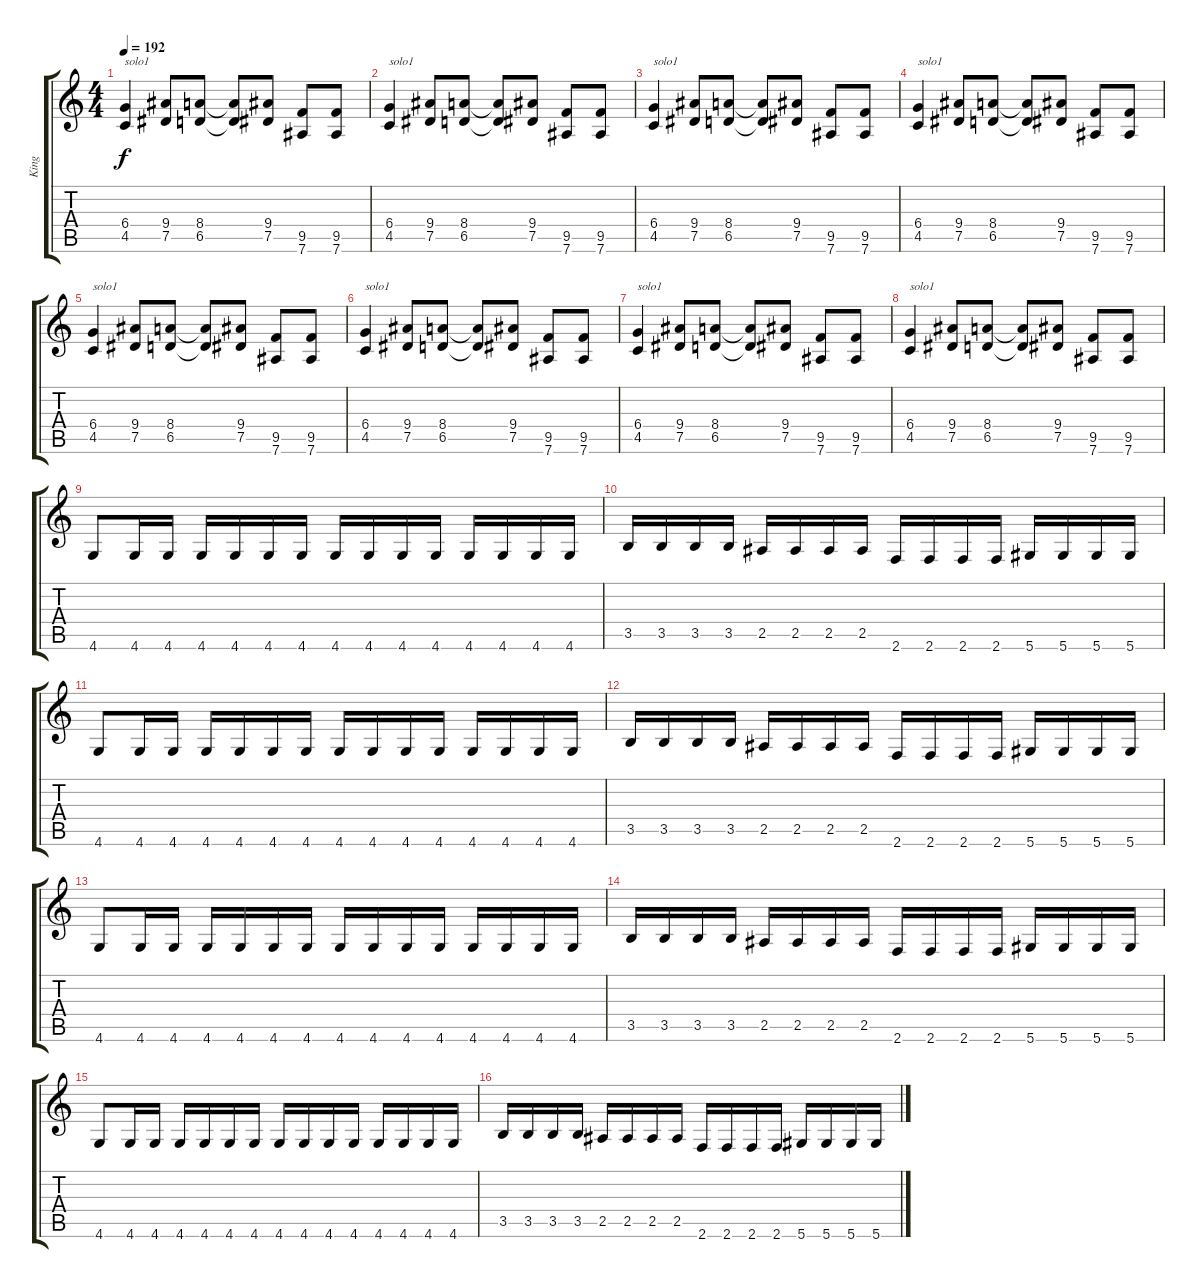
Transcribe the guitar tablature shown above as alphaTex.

\track ("King" "King") {instrument distortionguitar}
\staff {score tabs}
\tuning (Eb4 Bb3 Gb3 Db3 Ab2 Eb2) {hide}
\ts (4 4)
\tempo 192
\clef g2
\ks c
(6.4 4.5).4{txt "solo1" dy f} (9.4 7.5).8 (8.4 6.5).8 (8.4{t} 6.5{t}).8 (9.4 7.5).8 (9.5 7.6).8 (9.5 7.6).8 |
(6.4 4.5).4{txt "solo1"} (9.4 7.5).8 (8.4 6.5).8 (8.4{t} 6.5{t}).8 (9.4 7.5).8 (9.5 7.6).8 (9.5 7.6).8 |
(6.4 4.5).4{txt "solo1"} (9.4 7.5).8 (8.4 6.5).8 (8.4{t} 6.5{t}).8 (9.4 7.5).8 (9.5 7.6).8 (9.5 7.6).8 |
(6.4 4.5).4{txt "solo1"} (9.4 7.5).8 (8.4 6.5).8 (8.4{t} 6.5{t}).8 (9.4 7.5).8 (9.5 7.6).8 (9.5 7.6).8 |
(6.4 4.5).4{txt "solo1"} (9.4 7.5).8 (8.4 6.5).8 (8.4{t} 6.5{t}).8 (9.4 7.5).8 (9.5 7.6).8 (9.5 7.6).8 |
(6.4 4.5).4{txt "solo1"} (9.4 7.5).8 (8.4 6.5).8 (8.4{t} 6.5{t}).8 (9.4 7.5).8 (9.5 7.6).8 (9.5 7.6).8 |
(6.4 4.5).4{txt "solo1"} (9.4 7.5).8 (8.4 6.5).8 (8.4{t} 6.5{t}).8 (9.4 7.5).8 (9.5 7.6).8 (9.5 7.6).8 |
(6.4 4.5).4{txt "solo1"} (9.4 7.5).8 (8.4 6.5).8 (8.4{t} 6.5{t}).8 (9.4 7.5).8 (9.5 7.6).8 (9.5 7.6).8 |
4.6.8 4.6.16 4.6.16 4.6.16 4.6.16 4.6.16 4.6.16 4.6.16 4.6.16 4.6.16 4.6.16 4.6.16 4.6.16 4.6.16 4.6.16 |
3.5.16 3.5.16 3.5.16 3.5.16 2.5.16 2.5.16 2.5.16 2.5.16 2.6.16 2.6.16 2.6.16 2.6.16 5.6.16 5.6.16 5.6.16 5.6.16 |
4.6.8 4.6.16 4.6.16 4.6.16 4.6.16 4.6.16 4.6.16 4.6.16 4.6.16 4.6.16 4.6.16 4.6.16 4.6.16 4.6.16 4.6.16 |
3.5.16 3.5.16 3.5.16 3.5.16 2.5.16 2.5.16 2.5.16 2.5.16 2.6.16 2.6.16 2.6.16 2.6.16 5.6.16 5.6.16 5.6.16 5.6.16 |
4.6.8 4.6.16 4.6.16 4.6.16 4.6.16 4.6.16 4.6.16 4.6.16 4.6.16 4.6.16 4.6.16 4.6.16 4.6.16 4.6.16 4.6.16 |
3.5.16 3.5.16 3.5.16 3.5.16 2.5.16 2.5.16 2.5.16 2.5.16 2.6.16 2.6.16 2.6.16 2.6.16 5.6.16 5.6.16 5.6.16 5.6.16 |
4.6.8 4.6.16 4.6.16 4.6.16 4.6.16 4.6.16 4.6.16 4.6.16 4.6.16 4.6.16 4.6.16 4.6.16 4.6.16 4.6.16 4.6.16 |
3.5.16 3.5.16 3.5.16 3.5.16 2.5.16 2.5.16 2.5.16 2.5.16 2.6.16 2.6.16 2.6.16 2.6.16 5.6.16 5.6.16 5.6.16 5.6.16
